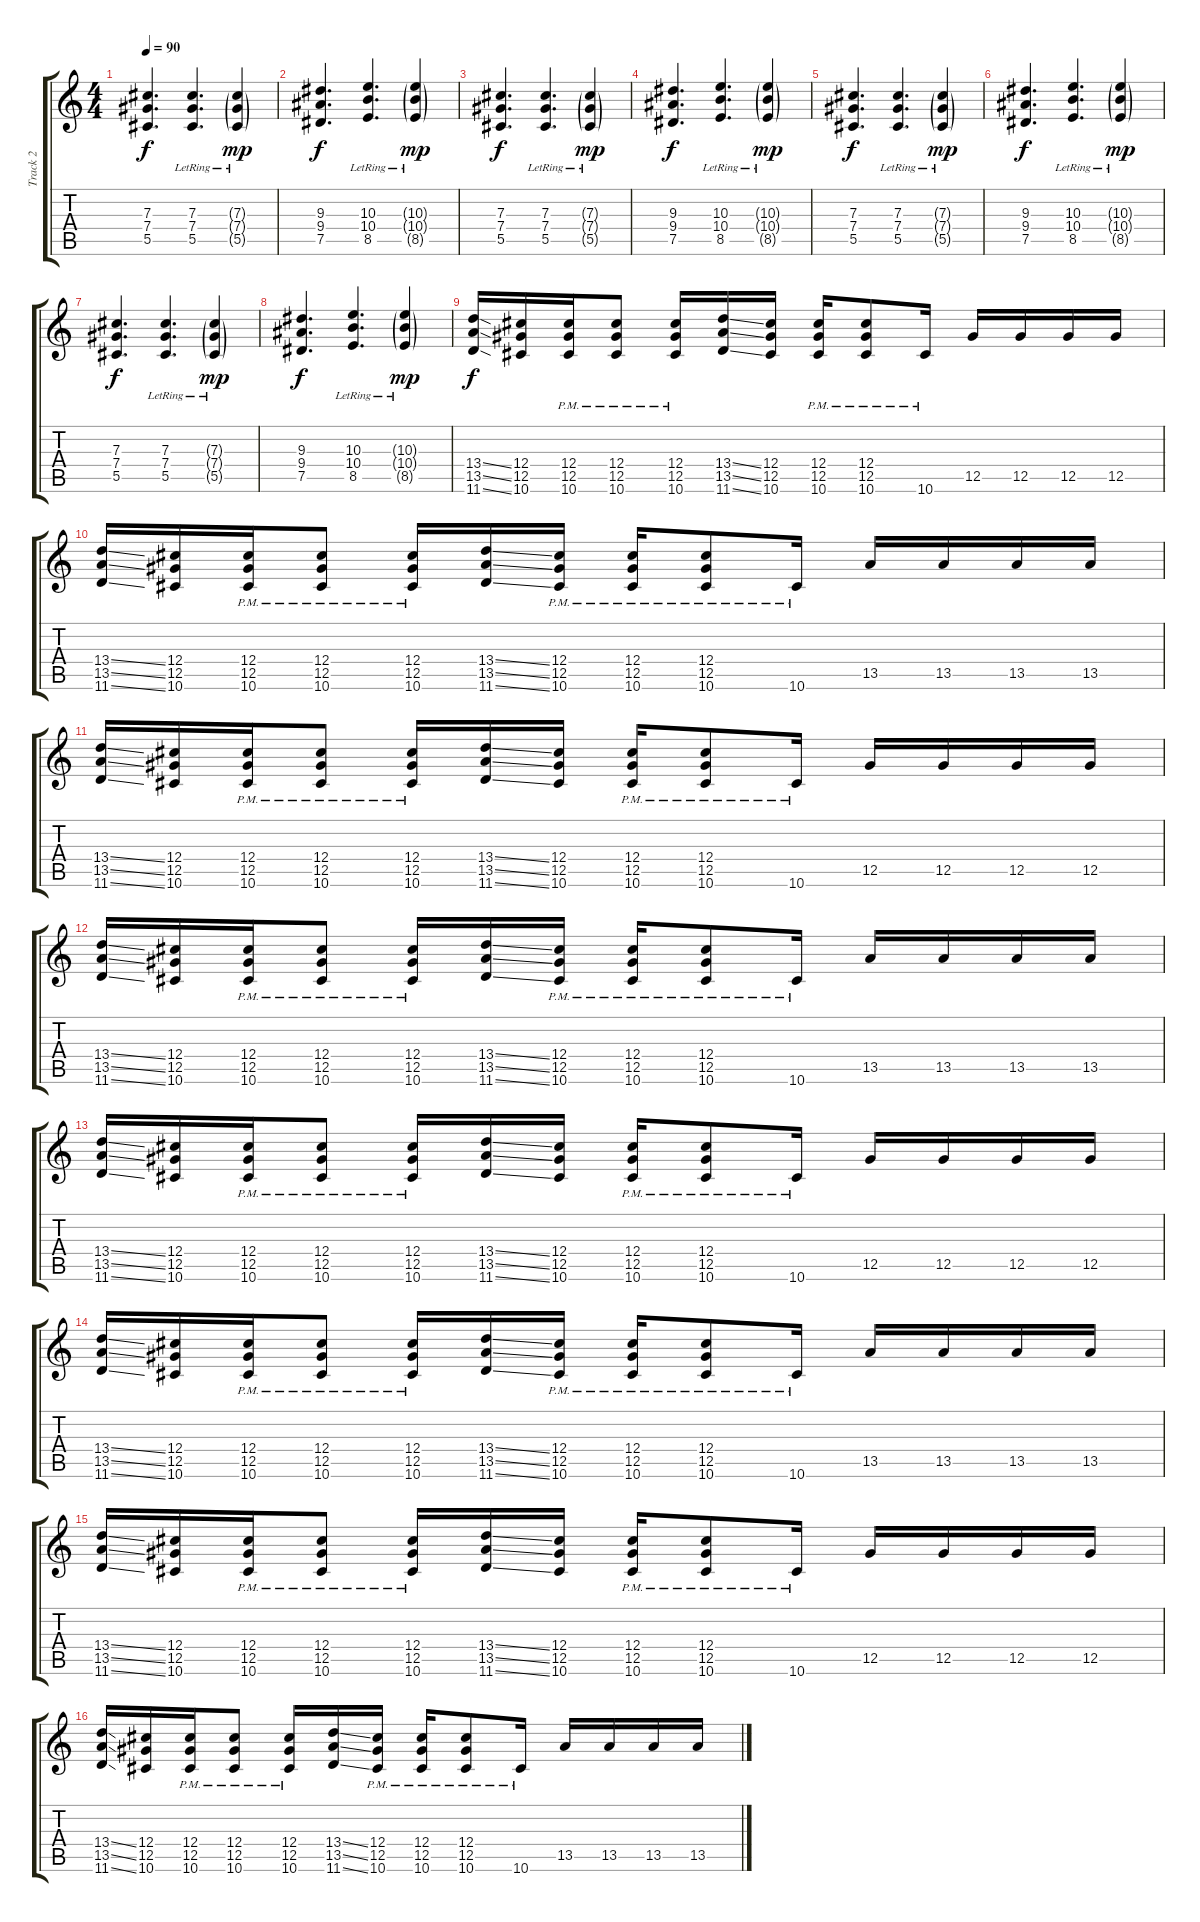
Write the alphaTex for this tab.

\track ("Track 2" "Track 2") {instrument distortionguitar}
\staff {score tabs}
\tuning (Eb4 Bb3 Gb3 Db3 Ab2 Eb2) {hide}
\ts (4 4)
\tempo 90
\clef g2
\ks c
(7.3 7.4 5.5).4{d dy f} (7.3{lr} 7.4{lr} 5.5{lr}).4{d} (7.3{g lr} 7.4{g lr} 5.5{g lr}).4{dy mp} |
(9.3 9.4 7.5).4{d dy f} (10.3{lr} 10.4{lr} 8.5{lr}).4{d} (10.3{g lr} 10.4{g lr} 8.5{g lr}).4{dy mp} |
(7.3 7.4 5.5).4{d dy f} (7.3{lr} 7.4{lr} 5.5{lr}).4{d} (7.3{g lr} 7.4{g lr} 5.5{g lr}).4{dy mp} |
(9.3 9.4 7.5).4{d dy f} (10.3{lr} 10.4{lr} 8.5{lr}).4{d} (10.3{g lr} 10.4{g lr} 8.5{g lr}).4{dy mp} |
(7.3 7.4 5.5).4{d dy f} (7.3{lr} 7.4{lr} 5.5{lr}).4{d} (7.3{g lr} 7.4{g lr} 5.5{g lr}).4{dy mp} |
(9.3 9.4 7.5).4{d dy f} (10.3{lr} 10.4{lr} 8.5{lr}).4{d} (10.3{g lr} 10.4{g lr} 8.5{g lr}).4{dy mp} |
(7.3 7.4 5.5).4{d dy f} (7.3{lr} 7.4{lr} 5.5{lr}).4{d} (7.3{g lr} 7.4{g lr} 5.5{g lr}).4{dy mp} |
(9.3 9.4 7.5).4{d dy f} (10.3{lr} 10.4{lr} 8.5{lr}).4{d} (10.3{g lr} 10.4{g lr} 8.5{g lr}).4{dy mp} |
(13.4{ss} 13.5{ss} 11.6{ss}).16{dy f} (12.4 12.5 10.6).16 (12.4{pm} 12.5{pm} 10.6{pm}).16 (12.4{pm} 12.5{pm} 10.6{pm}).8 (12.4{pm} 12.5{pm} 10.6{pm}).16 (13.4{ss} 13.5{ss} 11.6{ss}).16 (12.4 12.5 10.6).16 (12.4{pm} 12.5{pm} 10.6{pm}).16 (12.4{pm} 12.5{pm} 10.6{pm}).8 10.6{pm}.16 12.5.16 12.5.16 12.5.16 12.5.16 |
(13.4{ss} 13.5{ss} 11.6{ss}).16 (12.4 12.5 10.6).16 (12.4{pm} 12.5{pm} 10.6{pm}).16 (12.4{pm} 12.5{pm} 10.6{pm}).8 (12.4{pm} 12.5{pm} 10.6{pm}).16 (13.4{ss} 13.5{ss} 11.6{ss}).16 (12.4{pm} 12.5{pm} 10.6{pm}).16 (12.4{pm} 12.5{pm} 10.6{pm}).16 (12.4{pm} 12.5{pm} 10.6{pm}).8 10.6{pm}.16 13.5.16 13.5.16 13.5.16 13.5.16 |
(13.4{ss} 13.5{ss} 11.6{ss}).16 (12.4 12.5 10.6).16 (12.4{pm} 12.5{pm} 10.6{pm}).16 (12.4{pm} 12.5{pm} 10.6{pm}).8 (12.4{pm} 12.5{pm} 10.6{pm}).16 (13.4{ss} 13.5{ss} 11.6{ss}).16 (12.4 12.5 10.6).16 (12.4{pm} 12.5{pm} 10.6{pm}).16 (12.4{pm} 12.5{pm} 10.6{pm}).8 10.6{pm}.16 12.5.16 12.5.16 12.5.16 12.5.16 |
(13.4{ss} 13.5{ss} 11.6{ss}).16 (12.4 12.5 10.6).16 (12.4{pm} 12.5{pm} 10.6{pm}).16 (12.4{pm} 12.5{pm} 10.6{pm}).8 (12.4{pm} 12.5{pm} 10.6{pm}).16 (13.4{ss} 13.5{ss} 11.6{ss}).16 (12.4{pm} 12.5{pm} 10.6{pm}).16 (12.4{pm} 12.5{pm} 10.6{pm}).16 (12.4{pm} 12.5{pm} 10.6{pm}).8 10.6{pm}.16 13.5.16 13.5.16 13.5.16 13.5.16 |
(13.4{ss} 13.5{ss} 11.6{ss}).16 (12.4 12.5 10.6).16 (12.4{pm} 12.5{pm} 10.6{pm}).16 (12.4{pm} 12.5{pm} 10.6{pm}).8 (12.4{pm} 12.5{pm} 10.6{pm}).16 (13.4{ss} 13.5{ss} 11.6{ss}).16 (12.4 12.5 10.6).16 (12.4{pm} 12.5{pm} 10.6{pm}).16 (12.4{pm} 12.5{pm} 10.6{pm}).8 10.6{pm}.16 12.5.16 12.5.16 12.5.16 12.5.16 |
(13.4{ss} 13.5{ss} 11.6{ss}).16 (12.4 12.5 10.6).16 (12.4{pm} 12.5{pm} 10.6{pm}).16 (12.4{pm} 12.5{pm} 10.6{pm}).8 (12.4{pm} 12.5{pm} 10.6{pm}).16 (13.4{ss} 13.5{ss} 11.6{ss}).16 (12.4{pm} 12.5{pm} 10.6{pm}).16 (12.4{pm} 12.5{pm} 10.6{pm}).16 (12.4{pm} 12.5{pm} 10.6{pm}).8 10.6{pm}.16 13.5.16 13.5.16 13.5.16 13.5.16 |
(13.4{ss} 13.5{ss} 11.6{ss}).16 (12.4 12.5 10.6).16 (12.4{pm} 12.5{pm} 10.6{pm}).16 (12.4{pm} 12.5{pm} 10.6{pm}).8 (12.4{pm} 12.5{pm} 10.6{pm}).16 (13.4{ss} 13.5{ss} 11.6{ss}).16 (12.4 12.5 10.6).16 (12.4{pm} 12.5{pm} 10.6{pm}).16 (12.4{pm} 12.5{pm} 10.6{pm}).8 10.6{pm}.16 12.5.16 12.5.16 12.5.16 12.5.16 |
(13.4{ss} 13.5{ss} 11.6{ss}).16 (12.4 12.5 10.6).16 (12.4{pm} 12.5{pm} 10.6{pm}).16 (12.4{pm} 12.5{pm} 10.6{pm}).8 (12.4{pm} 12.5{pm} 10.6{pm}).16 (13.4{ss} 13.5{ss} 11.6{ss}).16 (12.4{pm} 12.5{pm} 10.6{pm}).16 (12.4{pm} 12.5{pm} 10.6{pm}).16 (12.4{pm} 12.5{pm} 10.6{pm}).8 10.6{pm}.16 13.5.16 13.5.16 13.5.16 13.5.16
